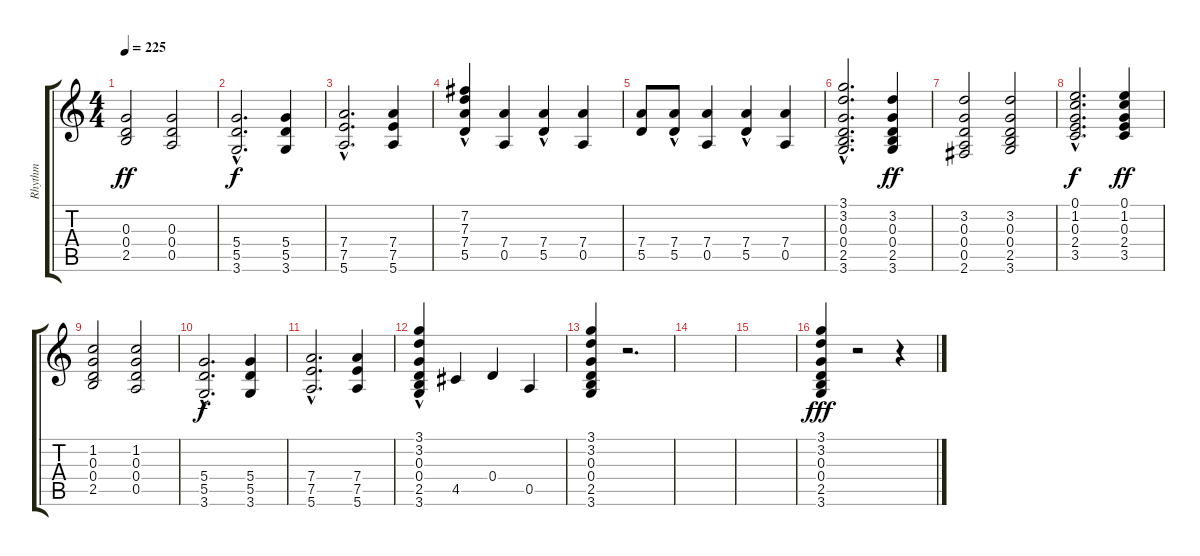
\track ("Rhythm" "Rhythm") {instrument overdrivenguitar}
\staff {score tabs}
\tuning (E4 B3 G3 D3 A2 E2) {hide}
\ts (4 4)
\tempo 225
\clef g2
\ks c
(0.3 0.4 2.5).2{dy ff} (0.3 0.4 0.5).2 |
(5.4{hac} 5.5{hac} 3.6{hac}).2{d dy f} (5.4 5.5 3.6).4 |
(7.4{hac} 7.5{hac} 5.6{hac}).2{d} (7.4 7.5 5.6).4 |
(7.2 7.3 7.4 5.5{hac}).4 (7.4 0.5).4 (7.4 5.5{hac}).4 (7.4 0.5).4 |
(7.4 5.5).8 (7.4 5.5{hac}).8 (7.4 0.5).4 (7.4 5.5{hac}).4 (7.4 0.5).4 |
(3.1{hac} 3.2 0.3 0.4 2.5 3.6{hac}).2{d} (3.2 0.3 0.4 2.5 3.6).4{dy ff} |
(3.2 0.3 0.4 0.5 2.6).2 (3.2 0.3 0.4 2.5 3.6).2 |
(0.1 1.2{hac} 0.3 2.4{hac} 3.5{hac}).2{d dy f} (0.1 1.2 0.3 2.4 3.5).4{dy ff} |
(1.2 0.3 0.4 2.5).2 (1.2 0.3 0.4 0.5).2 |
(5.4{hac} 5.5{hac} 3.6{hac}).2{d dy f} (5.4 5.5 3.6).4 |
(7.4{hac} 7.5{hac} 5.6{hac}).2{d} (7.4 7.5 5.6).4 |
(3.1 3.2 0.3 0.4 2.5{hac} 3.6).4 4.5.4 0.4.4 0.5.4 |
(3.1 3.2 0.3 0.4 2.5 3.6).4 r.2{d} |
|
|
(3.1 3.2 0.3 0.4 2.5 3.6).4{dy fff} r.2 r.4
